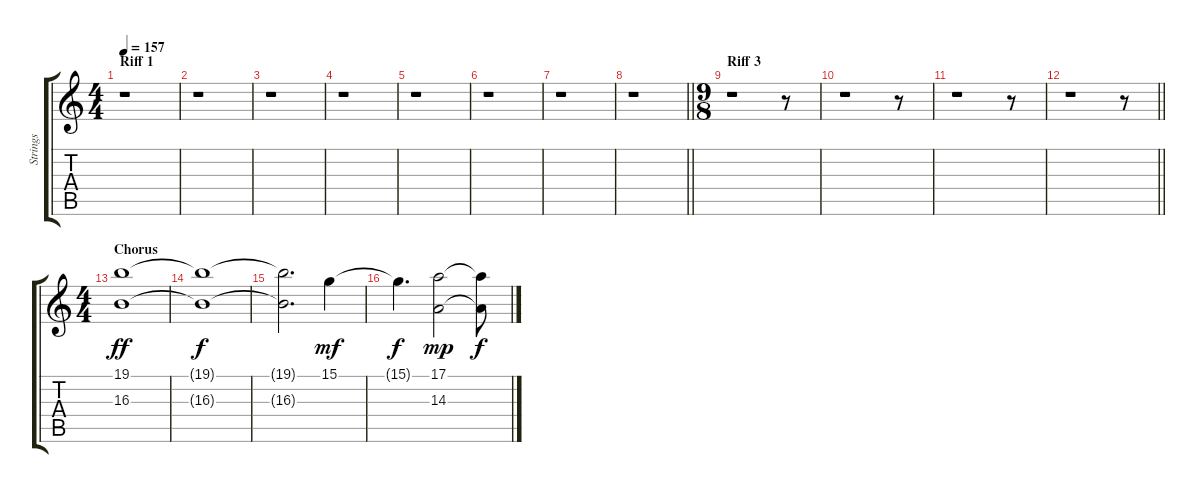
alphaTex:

\track ("Strings" "Strings") {instrument stringensemble2}
\staff {score tabs}
\tuning (E4 B3 G3 D3 A2 E2) {hide}
\ts (4 4)
\section ("" "Riff 1")
\tempo 157
\clef g2
\ks c
r.1{dy ff} |
r.1 |
r.1 |
r.1 |
r.1 |
r.1 |
r.1 |
\barLineRight lightlight
r.1 |
\ts (9 8)
\section ("" "Riff 3")
r.1 r.8 |
r.1 r.8 |
r.1 r.8 |
\barLineRight lightlight
r.1 r.8 |
\ts (4 4)
\section ("" "Chorus")
(19.1 16.3).1 |
(19.1{t} 16.3{t}).1{dy f} |
(19.1{t} 16.3{t}).2{d} 15.1.4{dy mf} |
15.1{t}.4{d dy f} (17.1 14.3).2{dy mp} (17.1{t} 14.3{t}).8{dy f}
